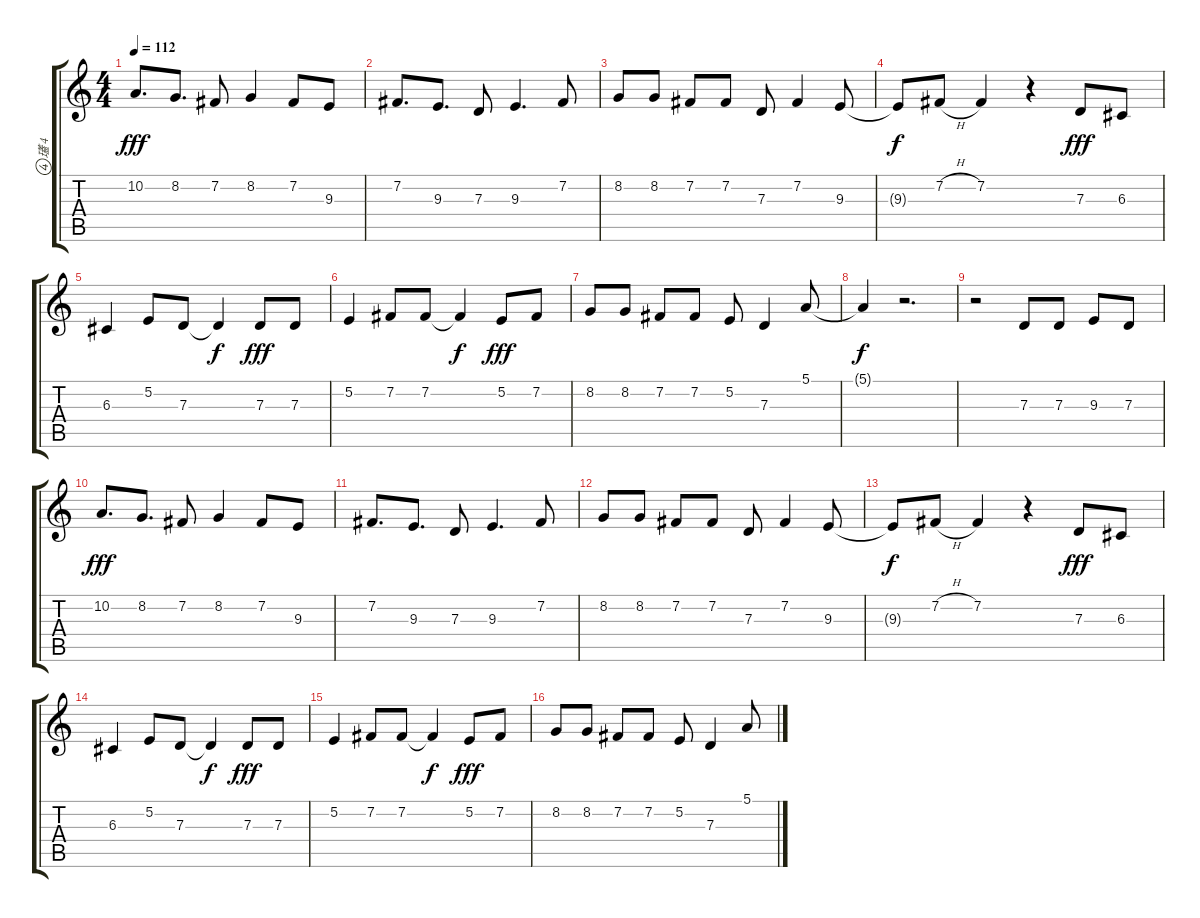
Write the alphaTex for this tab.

\track ("瓂 4" "瓂 4") {instrument electricpiano1}
\staff {score tabs}
\tuning (E4 B3 G3 D3 A2 E2) {hide}
\ts (4 4)
\tempo 112
\clef g2
\ks c
10.2.8{d dy fff} 8.2.8{d} 7.2.8 8.2.4 7.2.8 9.3.8 |
7.2.8{d} 9.3.8{d} 7.3.8 9.3.4{d} 7.2.8 |
8.2.8 8.2.8 7.2.8 7.2.8 7.3.8 7.2.4 9.3.8 |
9.3{t}.8{dy f} 7.2{h}.8 7.2.4 r.4 7.3.8{dy fff} 6.3.8 |
6.3.4 5.2.8 7.3.8 7.3{t}.4{dy f} 7.3.8{dy fff} 7.3.8 |
5.2.4 7.2.8 7.2.8 7.2{t}.4{dy f} 5.2.8{dy fff} 7.2.8 |
8.2.8 8.2.8 7.2.8 7.2.8 5.2.8 7.3.4 5.1.8 |
5.1{t}.4{dy f} r.2{d} |
r.2 7.3.8 7.3.8 9.3.8 7.3.8 |
10.2.8{d dy fff} 8.2.8{d} 7.2.8 8.2.4 7.2.8 9.3.8 |
7.2.8{d} 9.3.8{d} 7.3.8 9.3.4{d} 7.2.8 |
8.2.8 8.2.8 7.2.8 7.2.8 7.3.8 7.2.4 9.3.8 |
9.3{t}.8{dy f} 7.2{h}.8 7.2.4 r.4 7.3.8{dy fff} 6.3.8 |
6.3.4 5.2.8 7.3.8 7.3{t}.4{dy f} 7.3.8{dy fff} 7.3.8 |
5.2.4 7.2.8 7.2.8 7.2{t}.4{dy f} 5.2.8{dy fff} 7.2.8 |
8.2.8 8.2.8 7.2.8 7.2.8 5.2.8 7.3.4 5.1.8
